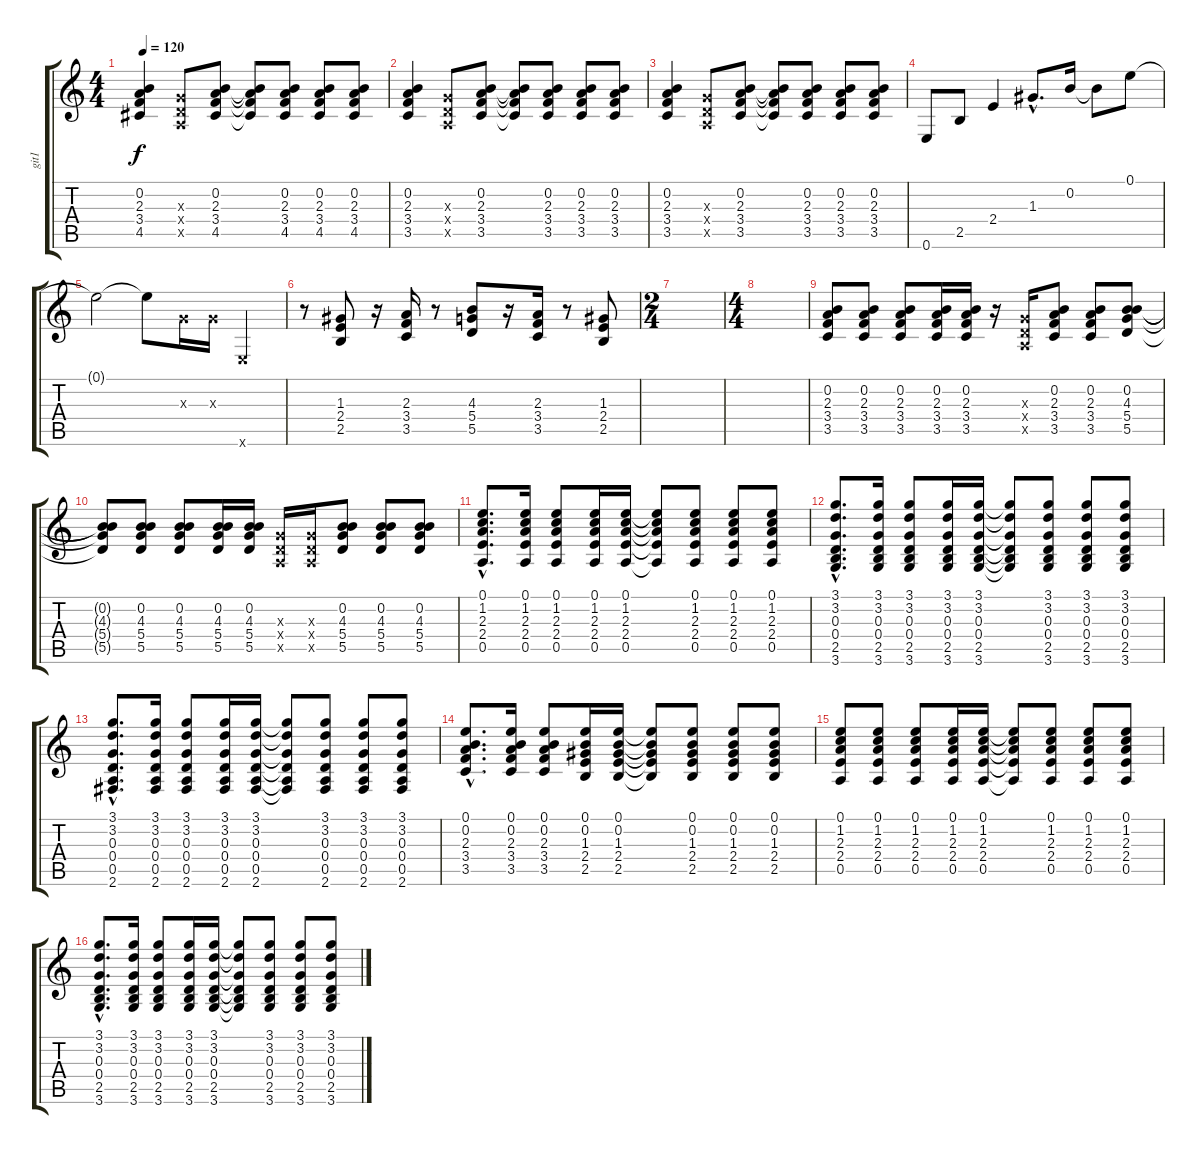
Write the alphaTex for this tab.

\track ("git1" "git1") {instrument distortionguitar}
\staff {score tabs}
\tuning (E4 B3 G3 D3 A2 E2) {hide}
\ts (4 4)
\tempo 120
\clef g2
\ks c
(0.2 2.3 3.4 4.5).4{dy f} (0.3{x} 0.4{x} 0.5{x}).8 (0.2 2.3 3.4 4.5).8 (0.2{t} 2.3{t} 3.4{t} 4.5{t}).8 (0.2 2.3 3.4 4.5).8 (0.2 2.3 3.4 4.5).8 (0.2 2.3 3.4 4.5).8 |
(0.2 2.3 3.4 3.5).4 (0.3{x} 0.4{x} 0.5{x}).8 (0.2 2.3 3.4 3.5).8 (0.2{t} 2.3{t} 3.4{t} 3.5{t}).8 (0.2 2.3 3.4 3.5).8 (0.2 2.3 3.4 3.5).8 (0.2 2.3 3.4 3.5).8 |
(0.2 2.3 3.4 3.5).4 (0.3{x} 0.4{x} 0.5{x}).8 (0.2 2.3 3.4 3.5).8 (0.2{t} 2.3{t} 3.4{t} 3.5{t}).8 (0.2 2.3 3.4 3.5).8 (0.2 2.3 3.4 3.5).8 (0.2 2.3 3.4 3.5).8 |
0.6.8 2.5.8 2.4.4 1.3{hac}.8{d} 0.2.16 0.2{t}.8 0.1.8 |
0.1{t}.2 0.1{t}.8 0.3{x}.16 0.3{x}.16 0.6{x}.4 |
r.8 (1.3 2.4 2.5).8 r.16 (2.3 3.4 3.5).16 r.8 (4.3 5.4 5.5).8 r.16 (2.3 3.4 3.5).16 r.8 (1.3 2.4 2.5).8 |
\ts (2 4)
|
\ts (4 4)
|
(0.2 2.3 3.4 3.5).8 (0.2 2.3 3.4 3.5).8 (0.2 2.3 3.4 3.5).8 (0.2 2.3 3.4 3.5).16 (0.2 2.3 3.4 3.5).16 r.16 (0.3{x} 0.4{x} 0.5{x}).16 (0.2 2.3 3.4 3.5).8 (0.2 2.3 3.4 3.5).8 (0.2 4.3 5.4 5.5).8 |
(0.2{t} 4.3{t} 5.4{t} 5.5{t}).8 (0.2 4.3 5.4 5.5).8 (0.2 4.3 5.4 5.5).8 (0.2 4.3 5.4 5.5).16 (0.2 4.3 5.4 5.5).16 (0.3{x} 0.4{x} 0.5{x}).16 (0.3{x} 0.4{x} 0.5{x}).16 (0.2 4.3 5.4 5.5).8 (0.2 4.3 5.4 5.5).8 (0.2 4.3 5.4 5.5).8 |
(0.1{hac} 1.2{hac} 2.3{hac} 2.4{hac} 0.5{hac}).8{d} (0.1 1.2 2.3 2.4 0.5).16 (0.1 1.2 2.3 2.4 0.5).8 (0.1 1.2 2.3 2.4 0.5).16 (0.1 1.2 2.3 2.4 0.5).16 (0.1{t} 1.2{t} 2.3{t} 2.4{t} 0.5{t}).8 (0.1 1.2 2.3 2.4 0.5).8 (0.1 1.2 2.3 2.4 0.5).8 (0.1 1.2 2.3 2.4 0.5).8 |
(3.1{hac} 3.2{hac} 0.3{hac} 0.4{hac} 2.5{hac} 3.6{hac}).8{d} (3.1 3.2 0.3 0.4 2.5 3.6).16 (3.1 3.2 0.3 0.4 2.5 3.6).8 (3.1 3.2 0.3 0.4 2.5 3.6).16 (3.1 3.2 0.3 0.4 2.5 3.6).16 (3.1{t} 3.2{t} 0.3{t} 0.4{t} 2.5{t} 3.6{t}).8 (3.1 3.2 0.3 0.4 2.5 3.6).8 (3.1 3.2 0.3 0.4 2.5 3.6).8 (3.1 3.2 0.3 0.4 2.5 3.6).8 |
(3.1{hac} 3.2{hac} 0.3{hac} 0.4{hac} 0.5{hac} 2.6{hac}).8{d} (3.1 3.2 0.3 0.4 0.5 2.6).16 (3.1 3.2 0.3 0.4 0.5 2.6).8 (3.1 3.2 0.3 0.4 0.5 2.6).16 (3.1 3.2 0.3 0.4 0.5 2.6).16 (3.1{t} 3.2{t} 0.3{t} 0.4{t} 0.5{t} 2.6{t}).8 (3.1 3.2 0.3 0.4 0.5 2.6).8 (3.1 3.2 0.3 0.4 0.5 2.6).8 (3.1 3.2 0.3 0.4 0.5 2.6).8 |
(0.1{hac} 0.2{hac} 2.3{hac} 3.4{hac} 3.5{hac}).8{d} (0.1 0.2 2.3 3.4 3.5).16 (0.1 0.2 2.3 3.4 3.5).8 (0.1 0.2 1.3 2.4 2.5).16 (0.1 0.2 1.3 2.4 2.5).16 (0.1{t} 0.2{t} 1.3{t} 2.4{t} 2.5{t}).8 (0.1 0.2 1.3 2.4 2.5).8 (0.1 0.2 1.3 2.4 2.5).8 (0.1 0.2 1.3 2.4 2.5).8 |
(0.1 1.2 2.3 2.4 0.5).8 (0.1 1.2 2.3 2.4 0.5).8 (0.1 1.2 2.3 2.4 0.5).8 (0.1 1.2 2.3 2.4 0.5).16 (0.1 1.2 2.3 2.4 0.5).16 (0.1{t} 1.2{t} 2.3{t} 2.4{t} 0.5{t}).8 (0.1 1.2 2.3 2.4 0.5).8 (0.1 1.2 2.3 2.4 0.5).8 (0.1 1.2 2.3 2.4 0.5).8 |
(3.1{hac} 3.2{hac} 0.3{hac} 0.4{hac} 2.5{hac} 3.6{hac}).8{d} (3.1 3.2 0.3 0.4 2.5 3.6).16 (3.1 3.2 0.3 0.4 2.5 3.6).8 (3.1 3.2 0.3 0.4 2.5 3.6).16 (3.1 3.2 0.3 0.4 2.5 3.6).16 (3.1{t} 3.2{t} 0.3{t} 0.4{t} 2.5{t} 3.6{t}).8 (3.1 3.2 0.3 0.4 2.5 3.6).8 (3.1 3.2 0.3 0.4 2.5 3.6).8 (3.1 3.2 0.3 0.4 2.5 3.6).8
